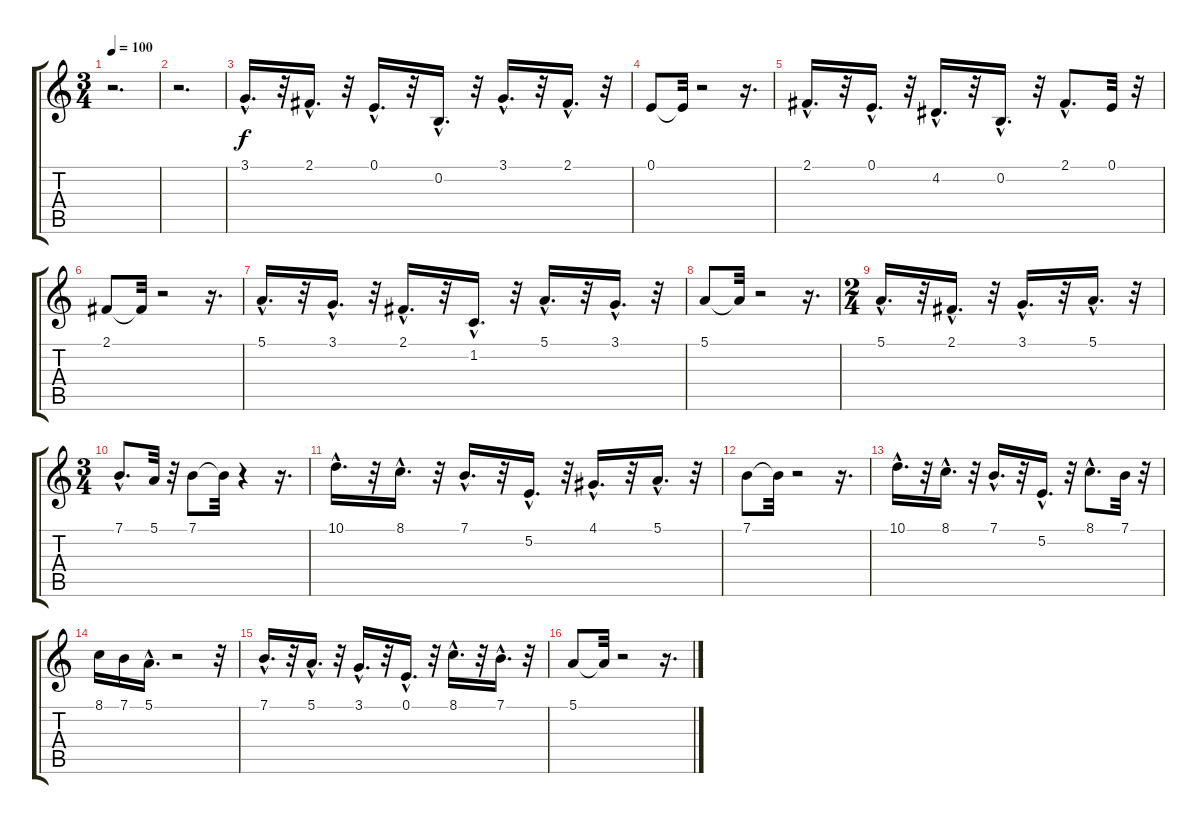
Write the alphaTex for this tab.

\track "" {instrument electricpiano1}
\staff {score tabs}
\tuning (E4 B3 G3 D3 A2 E2) {hide}
\ts (3 4)
\tempo 100
\clef g2
\ks c
r.2{d dy f instrument electricpiano1} |
r.2{d} |
3.1{hac}.16{d} r.32 2.1{hac}.16{d} r.32 0.1{hac}.16{d} r.32 0.2{hac}.16{d} r.32 3.1{hac}.16{d} r.32 2.1{hac}.16{d} r.32 |
0.1.8 0.1{t}.32 r.2 r.16{d} |
2.1{hac}.16{d} r.32 0.1{hac}.16{d} r.32 4.2{hac}.16{d} r.32 0.2{hac}.16{d} r.32 2.1{hac}.8{d} 0.1.32 r.32 |
2.1.8 2.1{t}.32 r.2 r.16{d} |
5.1{hac}.16{d} r.32 3.1{hac}.16{d} r.32 2.1{hac}.16{d} r.32 1.2{hac}.16{d} r.32 5.1{hac}.16{d} r.32 3.1{hac}.16{d} r.32 |
5.1.8 5.1{t}.32 r.2 r.16{d} |
\ts (2 4)
5.1{hac}.16{d} r.32 2.1{hac}.16{d} r.32 3.1{hac}.16{d} r.32 5.1{hac}.16{d} r.32 |
\ts (3 4)
7.1{hac}.8{d} 5.1.32 r.32 7.1.8 7.1{t}.32 r.4 r.16{d} |
10.1{hac}.16{d} r.32 8.1{hac}.16{d} r.32 7.1{hac}.16{d} r.32 5.2{hac}.16{d} r.32 4.1{hac}.16{d} r.32 5.1{hac}.16{d} r.32 |
7.1.8 7.1{t}.32 r.2 r.16{d} |
10.1{hac}.16{d} r.32 8.1{hac}.16{d} r.32 7.1{hac}.16{d} r.32 5.2{hac}.16{d} r.32 8.1{hac}.8{d} 7.1.32 r.32 |
8.1.16 7.1.16 5.1{hac}.16{d} r.2 r.32 |
7.1{hac}.16{d} r.32 5.1{hac}.16{d} r.32 3.1{hac}.16{d} r.32 0.1{hac}.16{d} r.32 8.1{hac}.16{d} r.32 7.1{hac}.16{d} r.32 |
5.1.8 5.1{t}.32 r.2 r.16{d}
